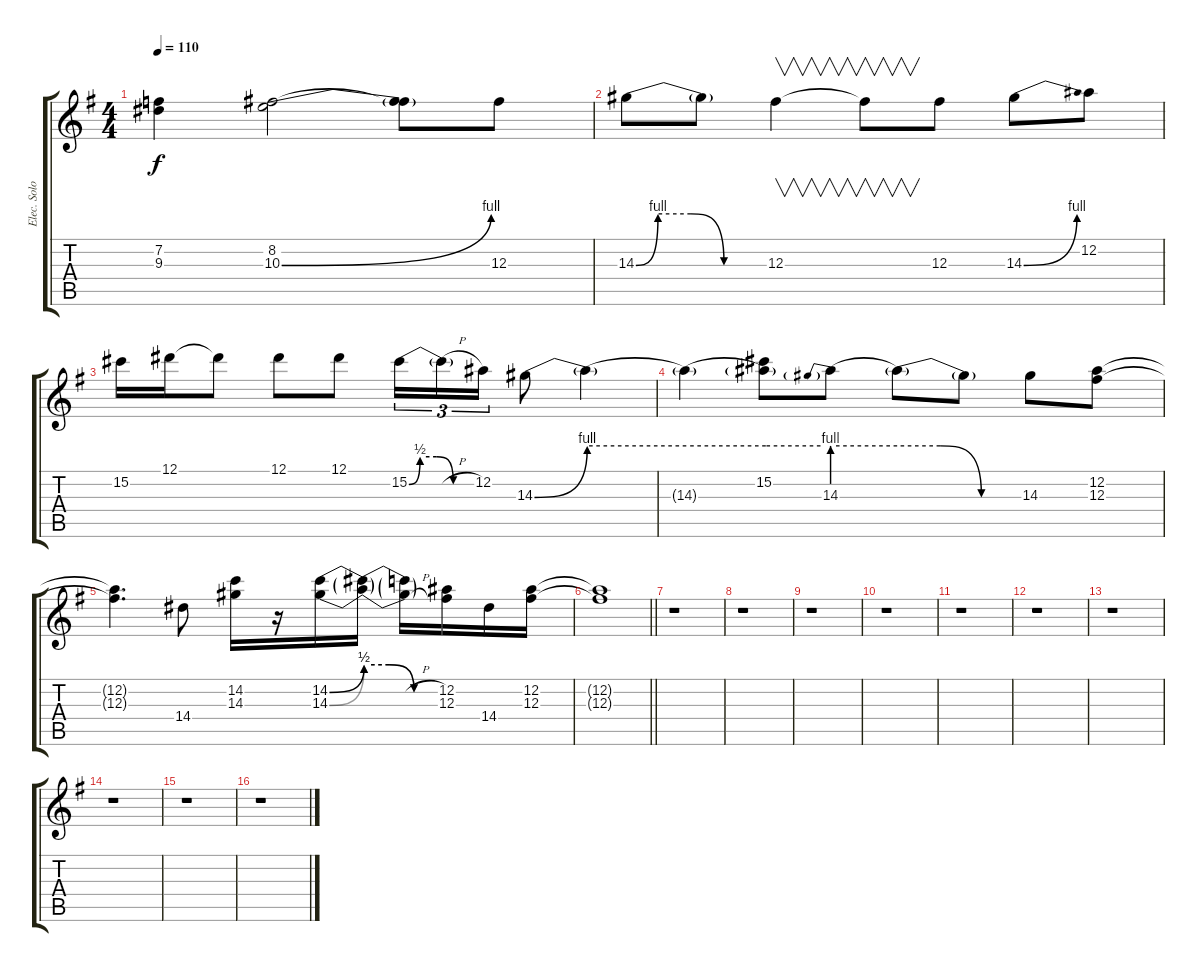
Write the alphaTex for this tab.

\track ("Elec. Solo" "Elec. Solo") {instrument distortionguitar}
\staff {score tabs}
\tuning (Eb4 Bb3 Gb3 Db3 Ab2 Eb2) {hide}
\ts (4 4)
\tempo 110
\clef g2
\ks g
(7.2{t} 9.3{t}).4{dy f} (8.2 10.3{be (bend 0 0 60 4)}).2 (8.2{t} 10.3{t}).8 12.3.8 |
14.3{be (custom 0 0 10 4 25 4 40 0 60 0)}.8 14.3{t}.8 12.3.4{v} 12.3{t}.8{v} 12.3.8 14.3{be (bend 0 0 60 4)}.8 12.2.8 |
15.2.16 12.1.16 12.1{t}.8 12.1.8 12.1.8 15.2{be (custom 0 0 10 2 25 2 40 0 60 0)}.16{tu (3 2)} 15.2{h t}.16{tu (3 2)} 12.2.16{tu (3 2)} 14.3{be (bend 0 0 60 4)}.8 14.3{be (hold 0 4 60 4) t}.4 |
14.3{be (hold 0 4 60 4) t}.4 (15.2 14.3{be (hold 0 4 60 4) t}).8 14.3{be (prebend 0 4 60 4)}.8 14.3{be (custom 0 4 20 4 40 0 60 0) t}.8 14.3{t}.8 14.3.8 (12.2 12.3).8 |
(12.2{t} 12.3{t}).4{d} 14.4.8 (14.2 14.3).16 r.16 (14.2{be (bend 0 0 60 2)} 14.3{be (bend 0 0 60 2)}).16 (14.2{be (custom 0 2 20 2 40 0 60 0) t} 14.3{be (custom 0 2 20 2 40 0 60 0) t}).16 (14.2{h t} 14.3{h t}).16 (12.2 12.3).16 14.4.16 (12.2 12.3).16 |
\barLineRight lightlight
(12.2{t} 12.3{t}).1 |
r.1 |
r.1 |
r.1 |
r.1 |
r.1 |
r.1 |
r.1 |
r.1 |
r.1 |
r.1
